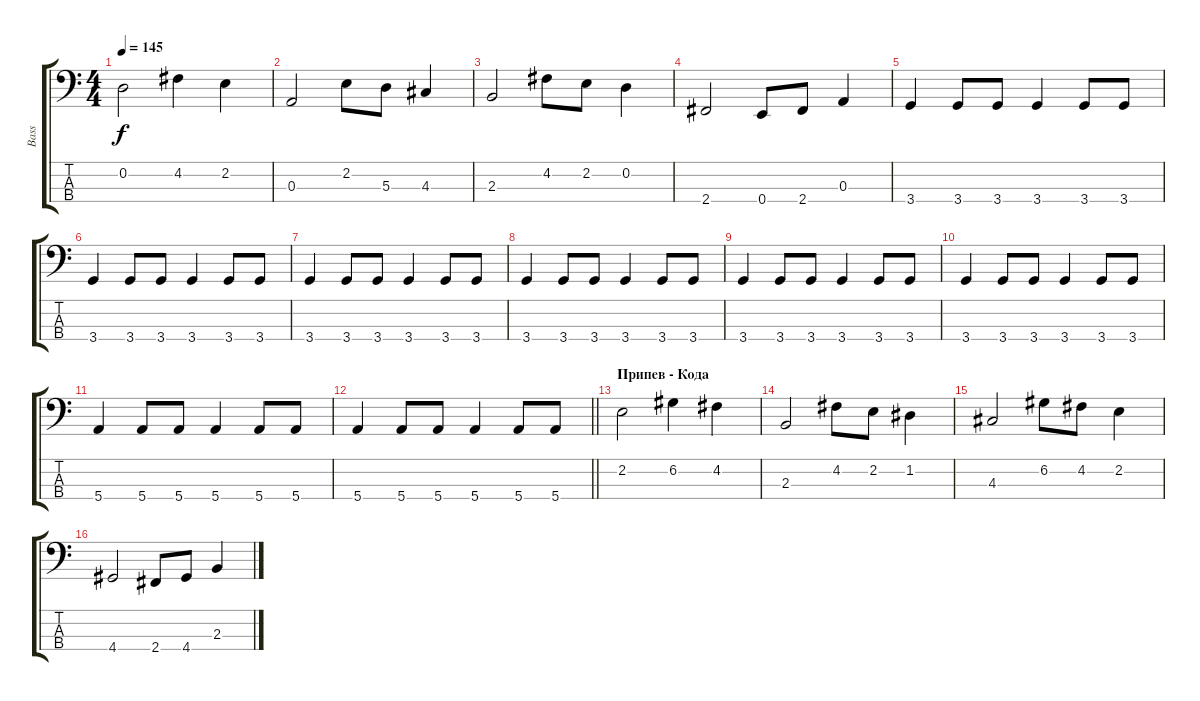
\track ("Bass" "Bass") {instrument electricbassfinger}
\staff {score tabs}
\tuning (G2 D2 A1 E1) {hide}
\ts (4 4)
\tempo 145
\clef f4
\ks c
0.2.2{dy f balance 8} 4.2.4 2.2.4 |
0.3.2 2.2.8 5.3.8 4.3.4 |
2.3.2 4.2.8 2.2.8 0.2.4 |
2.4.2 0.4.8 2.4.8 0.3.4 |
3.4.4 3.4.8 3.4.8 3.4.4 3.4.8 3.4.8 |
3.4.4 3.4.8 3.4.8 3.4.4 3.4.8 3.4.8 |
3.4.4 3.4.8 3.4.8 3.4.4 3.4.8 3.4.8 |
3.4.4 3.4.8 3.4.8 3.4.4 3.4.8 3.4.8 |
3.4.4 3.4.8 3.4.8 3.4.4 3.4.8 3.4.8 |
3.4.4 3.4.8 3.4.8 3.4.4 3.4.8 3.4.8 |
5.4.4 5.4.8 5.4.8 5.4.4 5.4.8 5.4.8 |
\barLineRight lightlight
5.4.4 5.4.8 5.4.8 5.4.4 5.4.8 5.4.8 |
\section ("" "Припев - Кода")
2.2.2 6.2.4 4.2.4 |
2.3.2 4.2.8 2.2.8 1.2.4 |
4.3.2 6.2.8 4.2.8 2.2.4 |
4.4.2 2.4.8 4.4.8 2.3.4
